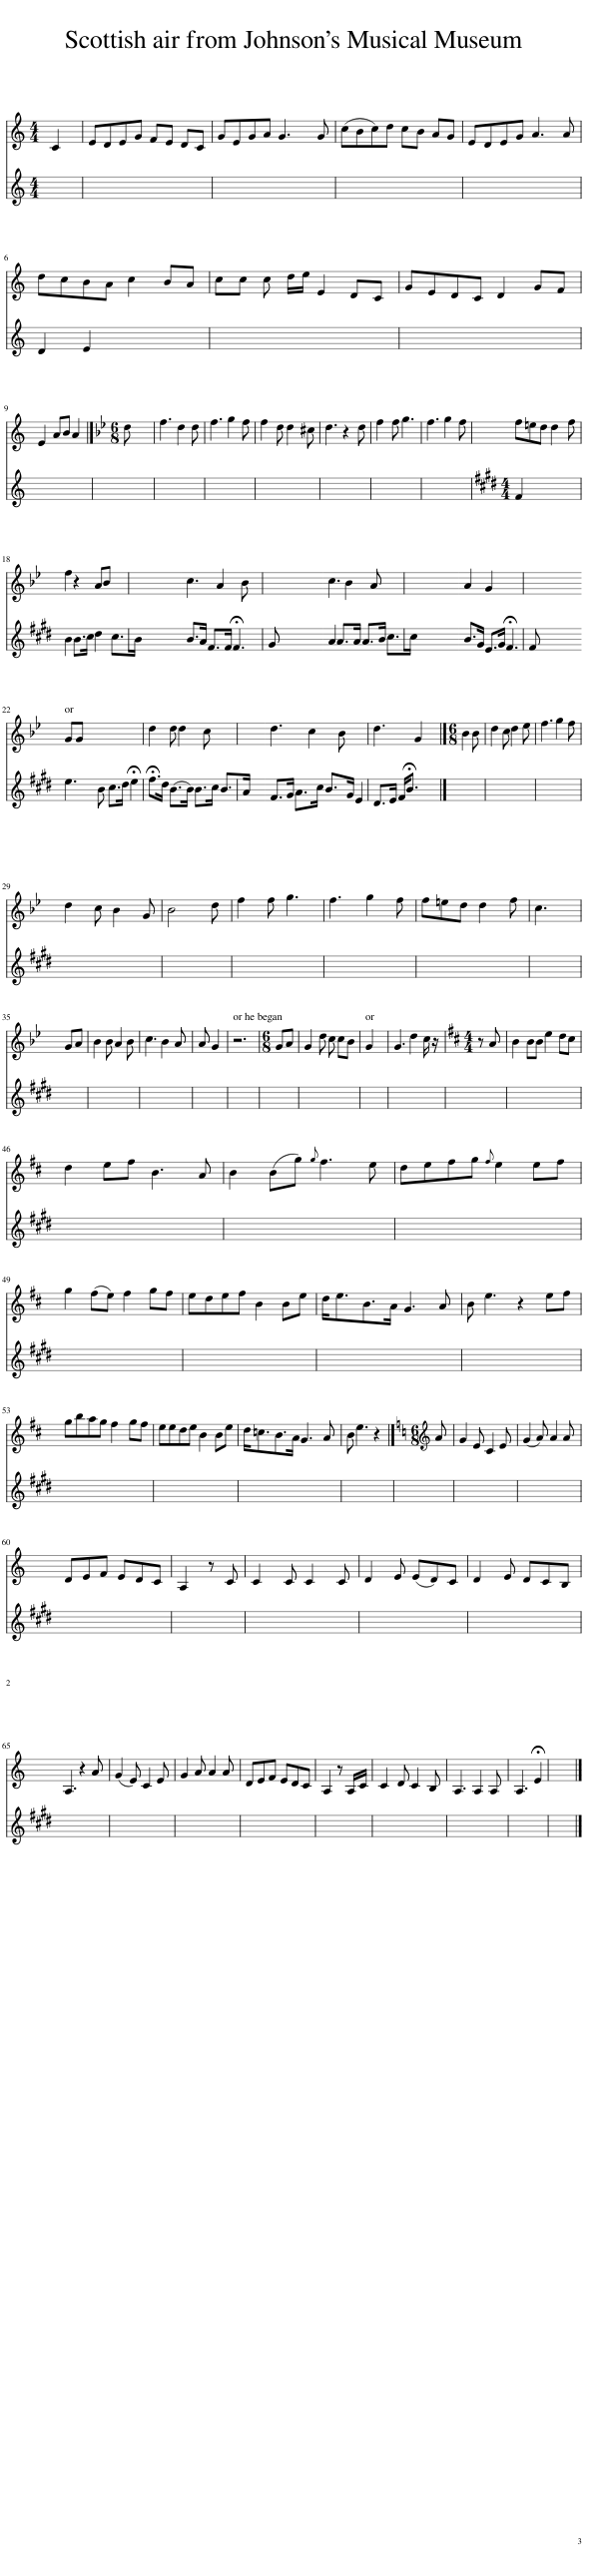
X:1
%%score 1 2
L:1/8
M:4/4
I:linebreak $
K:C
V:1 treble
V:2 treble
V:1
 C2 | EDEG FE DC | GEGA G3 G | (cBc)d cB AG | EDEG A3 A |$ %5
 dcBA c2 BA | cc c d/e/ E2 DC | GEDC D2 GF |$ E2 AB A2 |][K:Bb][M:6/8] d x5 | %10
 f3 d2 d | f3 g2 f | f2 d d2 ^c | d3 z2 d | f2 f g3 | %15
 f3 g2 f | f=ed d2 f |$ f2 z2 AB x2 | c3 A2 B x2 | c3 B2 A x2 | %20
 A2 G2 x4 |$ GG x6 | d2 d d2 c x2 | d3 c2 B x2 | d3 G2 |] %25
[M:6/8] B2 B | d2 c d2 e | f3 g2 f |$ d2 c B2 G | B4 d | %30
 f2 f g3 | f3 g2 f | f=ed d2 f | c3 |$ GA | %35
 B2 B A2 B | c3 B2 A | A G2 | z6 |[M:6/8] GA | %40
 G2 d c cB | G2 | G3 d2 c/ z/ |[K:D][M:4/4] z A | B2 BB e2 dc |$ %45
 d2 ef B3 A | B2 (Bg){g} f3 e | defg{f} e2 ef |$ g2 (fe) f2 gf | edef B2 Be | %50
 d<eB>A G3 A | B e3 z2 ef |$ gbag f2 gf | eede B2 Be | d<=cB>A G3 A | %55
 B e3 z2 |][K:C][M:6/8][K:treble] A | G2 E C2 E | (G2 A) A2 A |$ DEF EDC | %60
 A,2 z C | C2 C C2 C | D2 E (ED)C | D2 E DCB, |$ A,3 z2 A | %65
 (G2 E) C2 E | G2 A A2 A | DEF EDC | A,2 z A,/C/ | C2 D C2 B, | %70
 A,3 A,2 A, | A,3 !fermata!E2 | x6 |] %73
V:2
 x x | x6 x2 | x6 x2 | x6 x2 | x4 x4 |$ %5
 D2 E2 x4 | x6 x2 | x6 x2 |$ x6 |] x6 | %10
 x6 | x6 | x4 x2 | x6 | x6 | %15
 x6 |[K:E][M:4/4] F2 x4 |$ B2 B>c d2 c>B | B>A F>F !fermata!F3 G | A2 A>A A>B c>c | %20
 B>G E>G !fermata!F3 F |$ e3 B c>d !fermata!e2 | !fermata!f>d (B>B) B>c B>A | F>G A>c B>G E2 | D>E F<!fermata!B x |] %25
 x3 | x6 | x6 |$ x6 | x5 | %30
 x6 | x6 | x6 | x3 |$ x2 | %35
 x6 | x6 | x3 | x6 | x2 | %40
 x6 | x2 | x6 | x2 | x8 |$ %45
 x8 | x8 | x8 |$ x8 | x8 | %50
 x8 | x8 |$ x8 | x8 | x8 | %55
 x6 |] x | x6 | x6 |$ x6 | %60
 x4 | x6 | x6 | x6 |$ x6 | %65
 x6 | x6 | x6 | x4 | x6 | %70
 x6 | x5 | x6 |] %73
